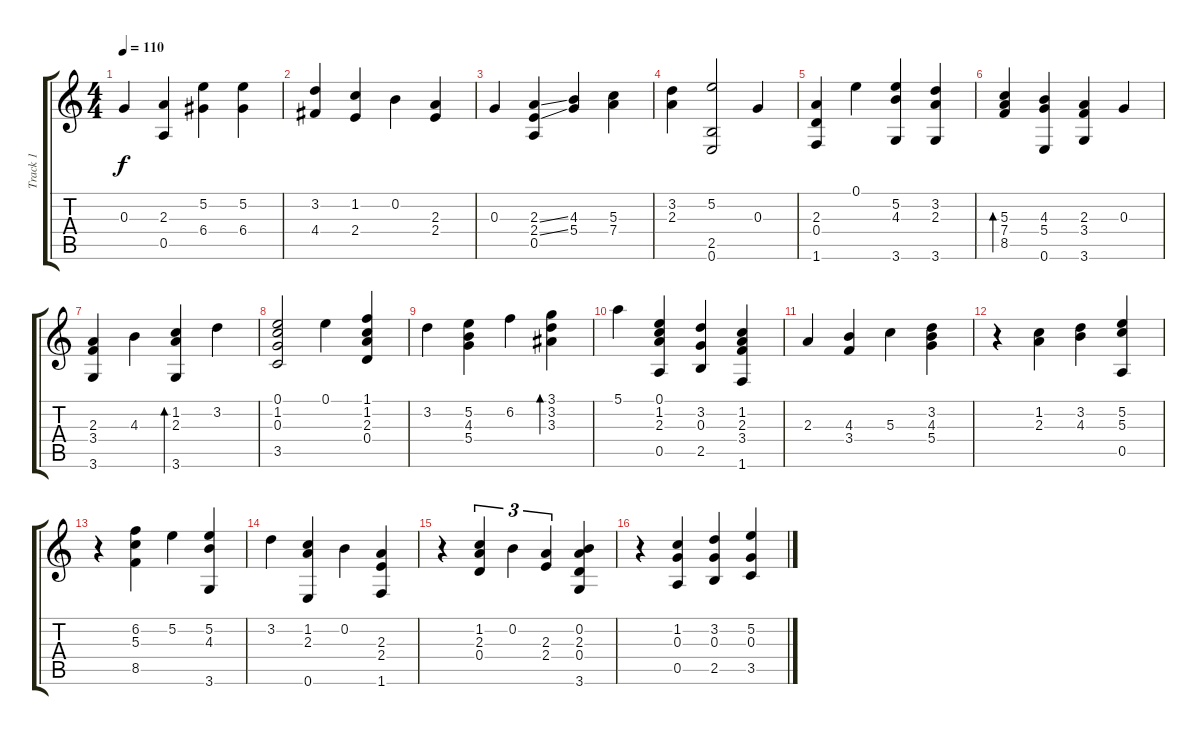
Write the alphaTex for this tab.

\track ("Track 1" "Track 1") {instrument electricguitarjazz}
\staff {score tabs}
\tuning (E4 B3 G3 D3 A2 E2) {hide}
\ts (4 4)
\tempo 110
\clef g2
\ks c
0.3.4{dy f instrument electricguitarjazz} (2.3 0.5).4 (5.2 6.4).4 (5.2 6.4).4 |
(3.2 4.4).4 (1.2 2.4).4 0.2.4 (2.3 2.4).4 |
0.3.4 (2.3{ss} 2.4{ss} 0.5).4 (4.3 5.4).4 (5.3 7.4).4 |
(3.2 2.3).4 (5.2 2.5 0.6).2 0.3.4 |
(2.3 0.4 1.6).4 0.1.4 (5.2 4.3 3.6).4 (3.2 2.3 3.6).4 |
(5.3 7.4 8.5).4{bd 240} (4.3 5.4 0.6).4 (2.3 3.4 3.6).4 0.3.4 |
(2.3 3.4 3.6).4 4.3.4 (1.2 2.3 3.6).4{bd 240} 3.2.4 |
(0.1 1.2 0.3 3.5).2 0.1.4 (1.1 1.2 2.3 0.4).4 |
3.2.4 (5.2 4.3 5.4).4 6.2.4 (3.1 3.2 3.3).4{bd 240} |
5.1.4 (0.1 1.2 2.3 0.5).4 (3.2 0.3 2.5).4 (1.2 2.3 3.4 1.6).4 |
2.3.4 (4.3 3.4).4 5.3.4 (3.2 4.3 5.4).4 |
r.4 (1.2 2.3).4 (3.2 4.3).4 (5.2 5.3 0.5).4 |
r.4 (6.2 5.3 8.5).4 5.2.4 (5.2 4.3 3.6).4 |
3.2.4 (1.2 2.3 0.6).4 0.2.4 (2.3 2.4 1.6).4 |
r.4 (1.2 2.3 0.4).4{tu (3 2)} 0.2.4{tu (3 2)} (2.3 2.4).4{tu (3 2)} (0.2 2.3 0.4 3.6).4 |
r.4 (1.2 0.3 0.5).4 (3.2 0.3 2.5).4 (5.2 0.3 3.5).4
